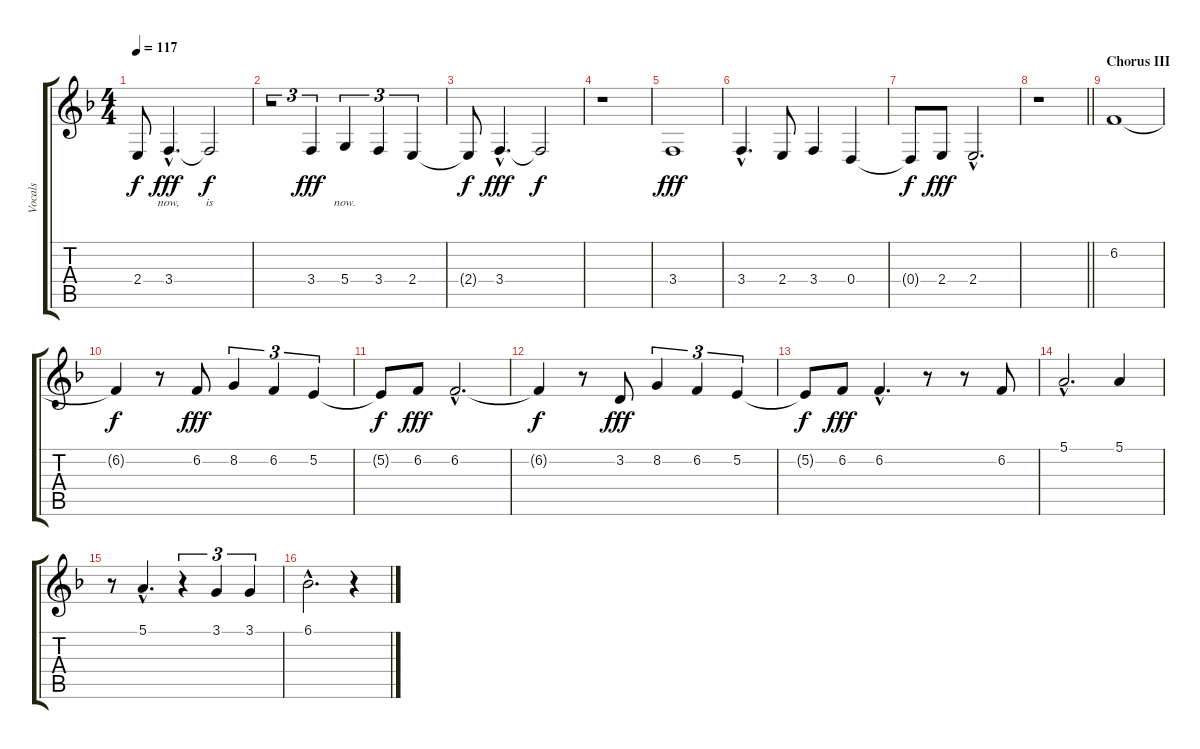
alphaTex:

\track ("Vocals" "Vocals") {instrument lead6voice}
\staff {score tabs}
\tuning (E4 B3 G3 D3 A2 E2) {hide}
\ts (4 4)
\tempo 117
\clef g2
\ks f
2.4{t}.8{lyrics (0 "") lyrics (1 "") lyrics (2 "") lyrics (3 "") lyrics (4 "") dy f} 3.4{hac}.4{d lyrics (0 "now,") lyrics (1 "") lyrics (2 "") lyrics (3 "") lyrics (4 "") dy fff} 3.4{t}.2{lyrics (0 "is") lyrics (1 "") lyrics (2 "") lyrics (3 "") lyrics (4 "") dy f} |
r.2{tu (3 2)} 3.4.4{tu (3 2) lyrics (0 "") lyrics (1 "") lyrics (2 "") lyrics (3 "") lyrics (4 "") dy fff} 5.4.4{tu (3 2) lyrics (0 "now.") lyrics (1 "") lyrics (2 "") lyrics (3 "") lyrics (4 "")} 3.4.4{tu (3 2)} 2.4.4{tu (3 2)} |
2.4{t}.8{dy f} 3.4{hac}.4{d dy fff} 3.4{t}.2{dy f} |
r.1 |
3.4.1{dy fff} |
3.4{hac}.4{d} 2.4.8 3.4.4 0.4.4 |
0.4{t}.8{dy f} 2.4.8{dy fff} 2.4{hac}.2{d} |
\barLineRight lightlight
r.1 |
\section ("" "Chorus III")
6.2.1 |
6.2{t}.4{dy f} r.8 6.2.8{dy fff} 8.2.4{tu (3 2)} 6.2.4{tu (3 2)} 5.2.4{tu (3 2)} |
5.2{t}.8{dy f} 6.2.8{dy fff} 6.2{hac}.2{d} |
6.2{t}.4{dy f} r.8 3.2.8{dy fff} 8.2.4{tu (3 2)} 6.2.4{tu (3 2)} 5.2.4{tu (3 2)} |
5.2{t}.8{dy f} 6.2.8{dy fff} 6.2{hac}.4{d} r.8 r.8 6.2.8 |
5.1{hac}.2{d} 5.1.4 |
r.8 5.1{hac}.4{d} r.4{tu (3 2)} 3.1.4{tu (3 2)} 3.1.4{tu (3 2)} |
6.1{hac}.2{d} r.4
